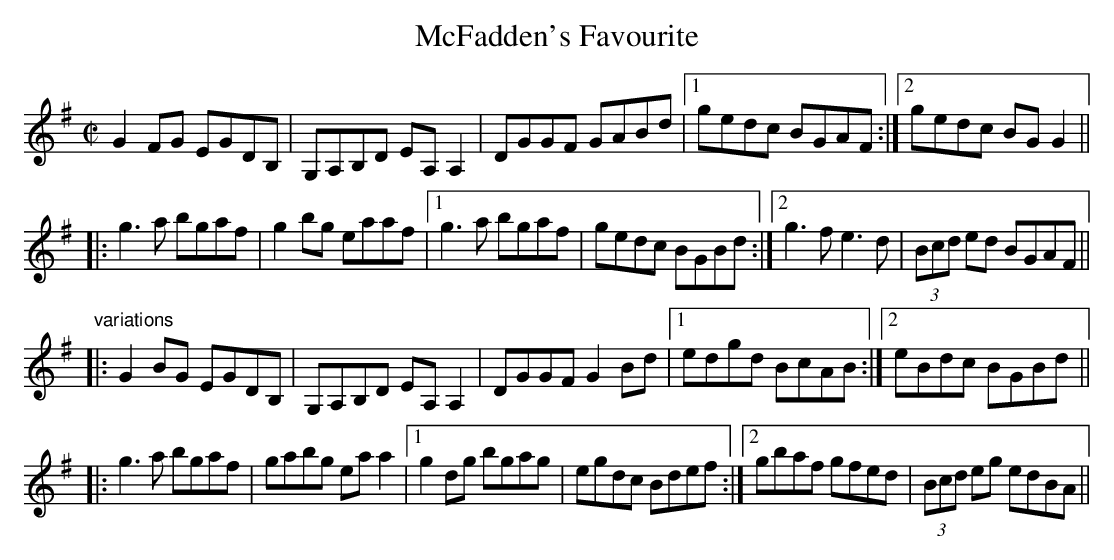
X:1
T:McFadden's Favourite
M:C|
K:G
G2FG EGDB,|G,A,B,D EA,A,2|DGGF GABd|1 gedc BGAF:|2 gedc BGG2||
|:g3a bgaf|g2bg eaaf|1 g3a bgaf|gedc BGBd:|2 g3f e3d|(3Bcd ed BGAF||
"variations"
|:G2BG EGDB,|G,A,B,D EA,A,2|DGGF G2Bd|1 edgd BcAB:|2 eBdc BGBd||
|:g3a bgaf|gabg eaa2|1 g2dg bgag|egdc Bdef:|2 gbaf gfed|(3Bcd eg edBA||
